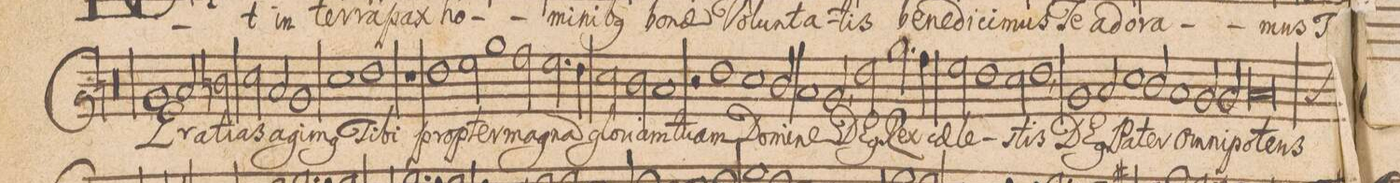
**kern	**text
*I"CANTVS.	*
*clefG2	*
*k[bn]	*
*met(C|)	*
*M2/1	*
=17-	=17-
00r	.
=18-	=18-
=19-	=19-
1g	Gra-
=20-	=20-
2a/	-ti-
2bn\	-as
2cc\	a-
2a/	-gi-
=21-	=21-
1g	-m(us)
1cc	Ti-
=22-	=22-
1dd	-bi
1r	.
=23-	=23-
1dd	prop-
2ee\	-ter
1gg\	mag-
=24-	=24-
2ff\	-na(m)
2.ee\	glo-
4dd\	-ri-
=25-	=25-
2cc\	-am
2b\	tu-
1a	-am
=26-	=26-
2r	.
1dd	Do-
1cc\	-mi-
=27-	=27-
2b/	-ne
1a	De-
=28-	=28-
2g,/	-(us)
2dd\	Rex
2.gg\	cae-
4ff\	.
=29-	=29-
2ee\	-les-
1dd	.
2cc\	.
=30-	=30-
1dd,	-tis
1g	De-
=31-	=31-
2a/	-(us)
1cc	Pa-
2b/	-ter
=32-	=32-
1a	om-
2g/	-ni-
2g/	-po-
=33-	=33-
*custos:a	*
0a	-tens
=34-	=34-
*-	*-
